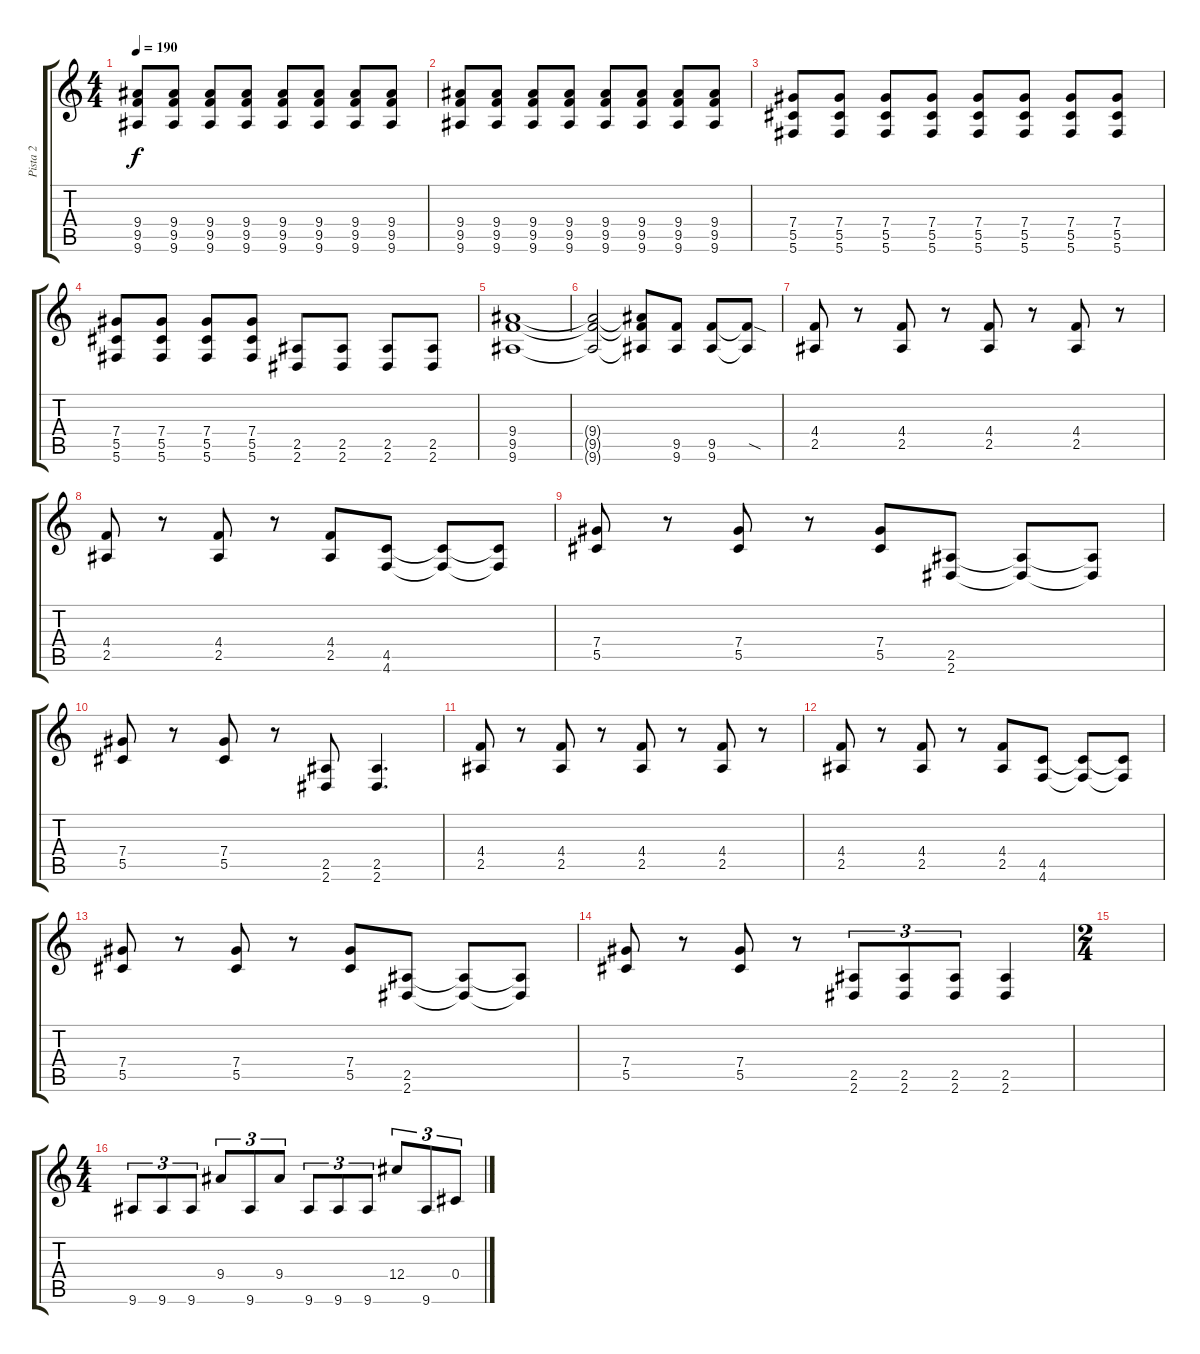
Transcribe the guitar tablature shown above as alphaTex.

\track ("Pista 2" "Pista 2") {instrument distortionguitar}
\staff {score tabs}
\tuning (Eb4 Bb3 Gb3 Db3 Ab2 Db2) {hide}
\ts (4 4)
\tempo 190
\clef g2
\ks c
(9.4 9.5 9.6).8{dy f} (9.4 9.5 9.6).8 (9.4 9.5 9.6).8 (9.4 9.5 9.6).8 (9.4 9.5 9.6).8 (9.4 9.5 9.6).8 (9.4 9.5 9.6).8 (9.4 9.5 9.6).8 |
(9.4 9.5 9.6).8 (9.4 9.5 9.6).8 (9.4 9.5 9.6).8 (9.4 9.5 9.6).8 (9.4 9.5 9.6).8 (9.4 9.5 9.6).8 (9.4 9.5 9.6).8 (9.4 9.5 9.6).8 |
(7.4 5.5 5.6).8 (7.4 5.5 5.6).8 (7.4 5.5 5.6).8 (7.4 5.5 5.6).8 (7.4 5.5 5.6).8 (7.4 5.5 5.6).8 (7.4 5.5 5.6).8 (7.4 5.5 5.6).8 |
(7.4 5.5 5.6).8 (7.4 5.5 5.6).8 (7.4 5.5 5.6).8 (7.4 5.5 5.6).8 (2.5 2.6).8 (2.5 2.6).8 (2.5 2.6).8 (2.5 2.6).8 |
(9.4 9.5 9.6).1 |
(9.4{t} 9.5{t} 9.6{t}).2 (9.4{t} 9.5{t} 9.6{t}).8 (9.5 9.6).8 (9.5 9.6).8 (9.5{sod t} 9.6{t}).8 |
(4.4 2.5).8 r.8 (4.4 2.5).8 r.8 (4.4 2.5).8 r.8 (4.4 2.5).8 r.8 |
(4.4 2.5).8 r.8 (4.4 2.5).8 r.8 (4.4 2.5).8 (4.5 4.6).8 (4.5{t} 4.6{t}).8 (4.5{t} 4.6{t}).8 |
(7.4 5.5).8 r.8 (7.4 5.5).8 r.8 (7.4 5.5).8 (2.5 2.6).8 (2.5{t} 2.6{t}).8 (2.5{t} 2.6{t}).8 |
(7.4 5.5).8 r.8 (7.4 5.5).8 r.8 (2.5 2.6).8 (2.5 2.6).4{d} |
(4.4 2.5).8 r.8 (4.4 2.5).8 r.8 (4.4 2.5).8 r.8 (4.4 2.5).8 r.8 |
(4.4 2.5).8 r.8 (4.4 2.5).8 r.8 (4.4 2.5).8 (4.5 4.6).8 (4.5{t} 4.6{t}).8 (4.5{t} 4.6{t}).8 |
(7.4 5.5).8 r.8 (7.4 5.5).8 r.8 (7.4 5.5).8 (2.5 2.6).8 (2.5{t} 2.6{t}).8 (2.5{t} 2.6{t}).8 |
(7.4 5.5).8 r.8 (7.4 5.5).8 r.8 (2.5 2.6).8{tu (3 2)} (2.5 2.6).8{tu (3 2)} (2.5 2.6).8{tu (3 2)} (2.5 2.6).4 |
\ts (2 4)
|
\ts (4 4)
9.6.8{tu (3 2)} 9.6.8{tu (3 2)} 9.6.8{tu (3 2)} 9.4.8{tu (3 2)} 9.6.8{tu (3 2)} 9.4.8{tu (3 2)} 9.6.8{tu (3 2)} 9.6.8{tu (3 2)} 9.6.8{tu (3 2)} 12.4.8{tu (3 2)} 9.6.8{tu (3 2)} 0.4.8{tu (3 2)}
